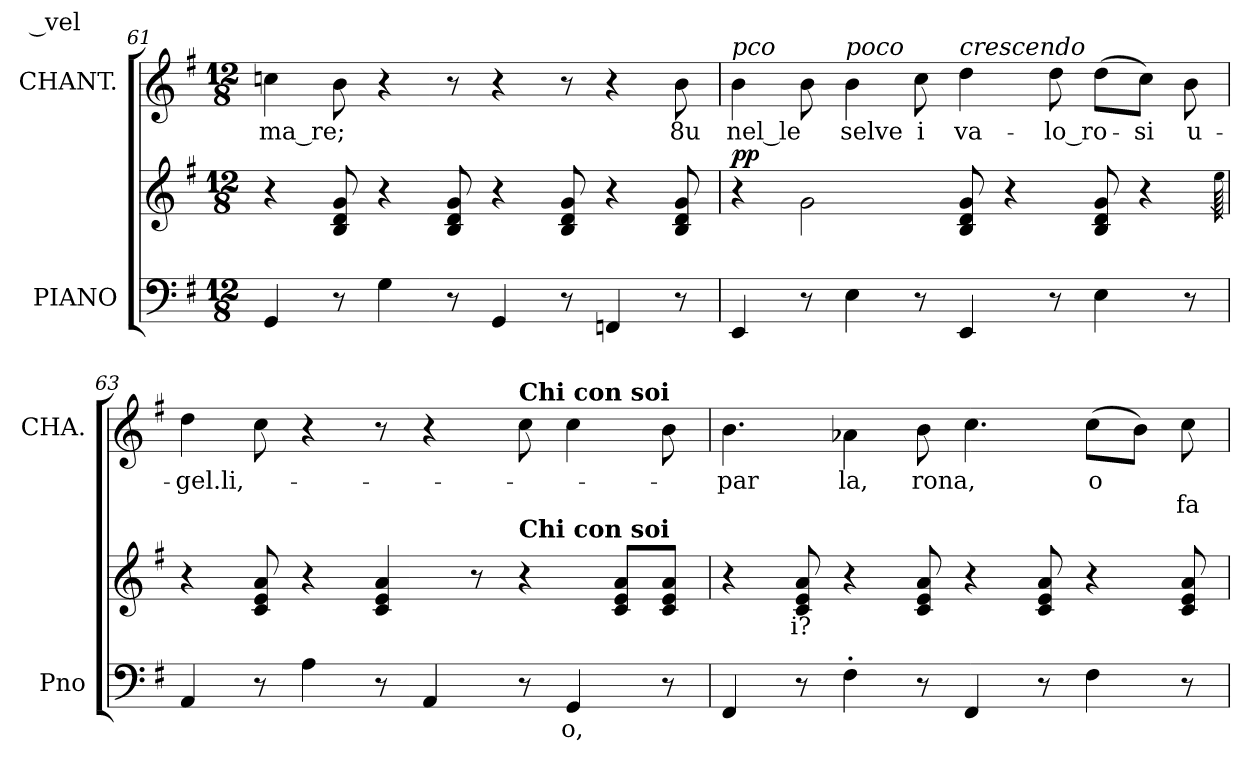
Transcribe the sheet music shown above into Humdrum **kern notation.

**kern	**text	**kern	**text	**dynam	**kern	**text	**text
*part2	*part2	*part2	*part2	*part2	*part1	*part1	*part1
*staff3	*staff3	*staff2	*staff2	*staff2/3	*staff1	*staff1	*staff1
*I"PIANO	*	*	*	*	*I"CHANT.	*	*
*I'Pno	*	*	*	*	*I'CHA.	*	*
!!LO:LB:g=z
*clefF4	*	*clefG2	*	*	*clefG2	*	*
*k[f#]	*	*k[f#]	*	*	*k[f#]	*	*
*G:	*	*G:	*	*	*G:	*	*
*M12/8	*	*M12/8	*	*	*M12/8	*	*
=61	=61	=61	=61	=61	=61	=61	=61
!	!	!	!	!	!	!LO:LY:b:color=#000000	!
4GGi/	.	4r	.	.	4ccni\	ma_re;	.
8r	.	8Bi/ 8di 8gi	.	.	8bi\	.	.
4Gi\	.	4r	.	.	4r	.	.
8r	.	8Bi/ 8di 8gi	.	.	8r	.	.
4GGi/	.	4r	.	.	4r	.	.
8r	.	8Bi/ 8di 8gi	.	.	8r	.	.
4FFni/	.	4r	.	.	4r	.	.
!	!	!	!	!	!	!LO:LY:b:color=#000000	!
8r	.	8Bi/ 8di 8gi	.	.	8bi\	8u	.
=62	=62	=62	=62	=62	=62	=62	=62
!	!	!	!	!	!LO:TX:a:i:t=pco	!	!
!	!	!	!	!	!	!LO:LY:b:color=#000000	!
4EEi/	.	4r	.	pp	4bi\	nel_le	.
8r	.	2gi\	.	.	8bi\	.	.
!	!	!	!	!	!LO:TX:a:i:t=poco	!	!
!	!	!	!	!	!	!LO:LY:b:color=#000000	!
4Ei\	.	.	.	.	4bi\	selve	.
!	!	!	!	!	!	!LO:LY:b:color=#000000	!
8r	.	.	.	.	8cci\	i	.
!	!	!	!	!	!LO:TX:a:i:t=crescendo	!	!
!	!	!	!	!	!	!LO:LY:b:color=#000000	!
4EEi/	.	8Bi/ 8di 8gi	.	.	4ddi\	va-	.
!	!	!	!LO:LY:b:color=#000000	!	!	!	!
.	.	4r	a	.	.	.	.
!	!LO:LY:b:color=#000000	!	!	!	!	!	!
!	!	!	!	!	!	!LO:LY:b:color=#000000	!
8r	ritennto	.	.	.	8ddi\	lo_ro-	.
4Ei\	.	8Bi/ 8di 8gi	.	.	(8ddi\L	.	.
!	!	!	!	!	!	!LO:LY:b:color=#000000	!
.	.	4r	.	.	8cci\J)	si	.
!	!	!	!	!	!	!LO:LY:b:color=#000000	!
8r	.	.	.	.	8bi\	u-	.
.	.	128qeei\	.	.	.	.	.
=63	=63	=63	=63	=63	=63	=63	=63
!	!	!	!	!	!	!LO:LY:b:color=#000000	!
4AAi/	.	4r	.	.	4ddi\	gel.li,-	.
8r	.	8ci/ 8ei 8ai	.	.	8cci\	.	.
4Ai\	.	4r	.	.	4r	.	.
8r	.	4ci/ 4ei 4ai	.	.	8r	.	.
4AAi/	.	.	.	.	4r	.	.
.	.	8r	.	.	.	.	.
!	!	!	!	!	!LO:TX:a:B:t=Chi con soi	!	!
!	!	!LO:TX:a:B:t=Chi con soi	!	!	!	!	!
8r	.	4r	.	.	8cci\	.	.
!	!LO:LY:b:color=#000000	!	!	!	!	!	!
4GGi/	o,	.	.	.	4cci\	.	.
.	.	8ci/ 8ei/ 8ai/L	.	.	.	.	.
8r	.	8ci/ 8ei/ 8ai/J	.	.	8bi\	.	.
!!LO:LB:g=z
=64	=64	=64	=64	=64	=64	=64	=64
!	!	!	!	!	!	!LO:LY:b:color=#000000	!
4FF#i/	.	4r	.	.	4.bi\	par	.
!	!	!	!LO:LY:a:color=#000000	!	!	!	!
8r	.	8ci/ 8ei 8ai	i?	.	.	.	.
!	!	!	!	!	!	!LO:LY:b:color=#000000	!
4F#'i\	.	4r	.	.	4a-Xi\	la,	.
!	!	!	!	!	!	!LO:LY:b:color=#000000	!
8r	.	8ci/ 8ei 8ai	.	.	8bi\	rona,	.
4FF#i/	.	4r	.	.	4.cci\	.	.
8r	.	8ci/ 8ei 8ai	.	.	.	.	.
!	!	!	!	!	!	!LO:LY:b:color=#000000	!
4F#i\	.	4r	.	.	(8cci\L	o	.
.	.	.	.	.	8bi\J)	.	.
!	!	!	!	!	!	!LO:LY:b:color=#000000	!LO:LY:b:color=#000000
8r	.	8ci/ 8ei 8ai	.	.	8cci\	_vel-	fa-
=	=	=	=	=	=	=	=
*-	*-	*-	*-	*-	*-	*-	*-
